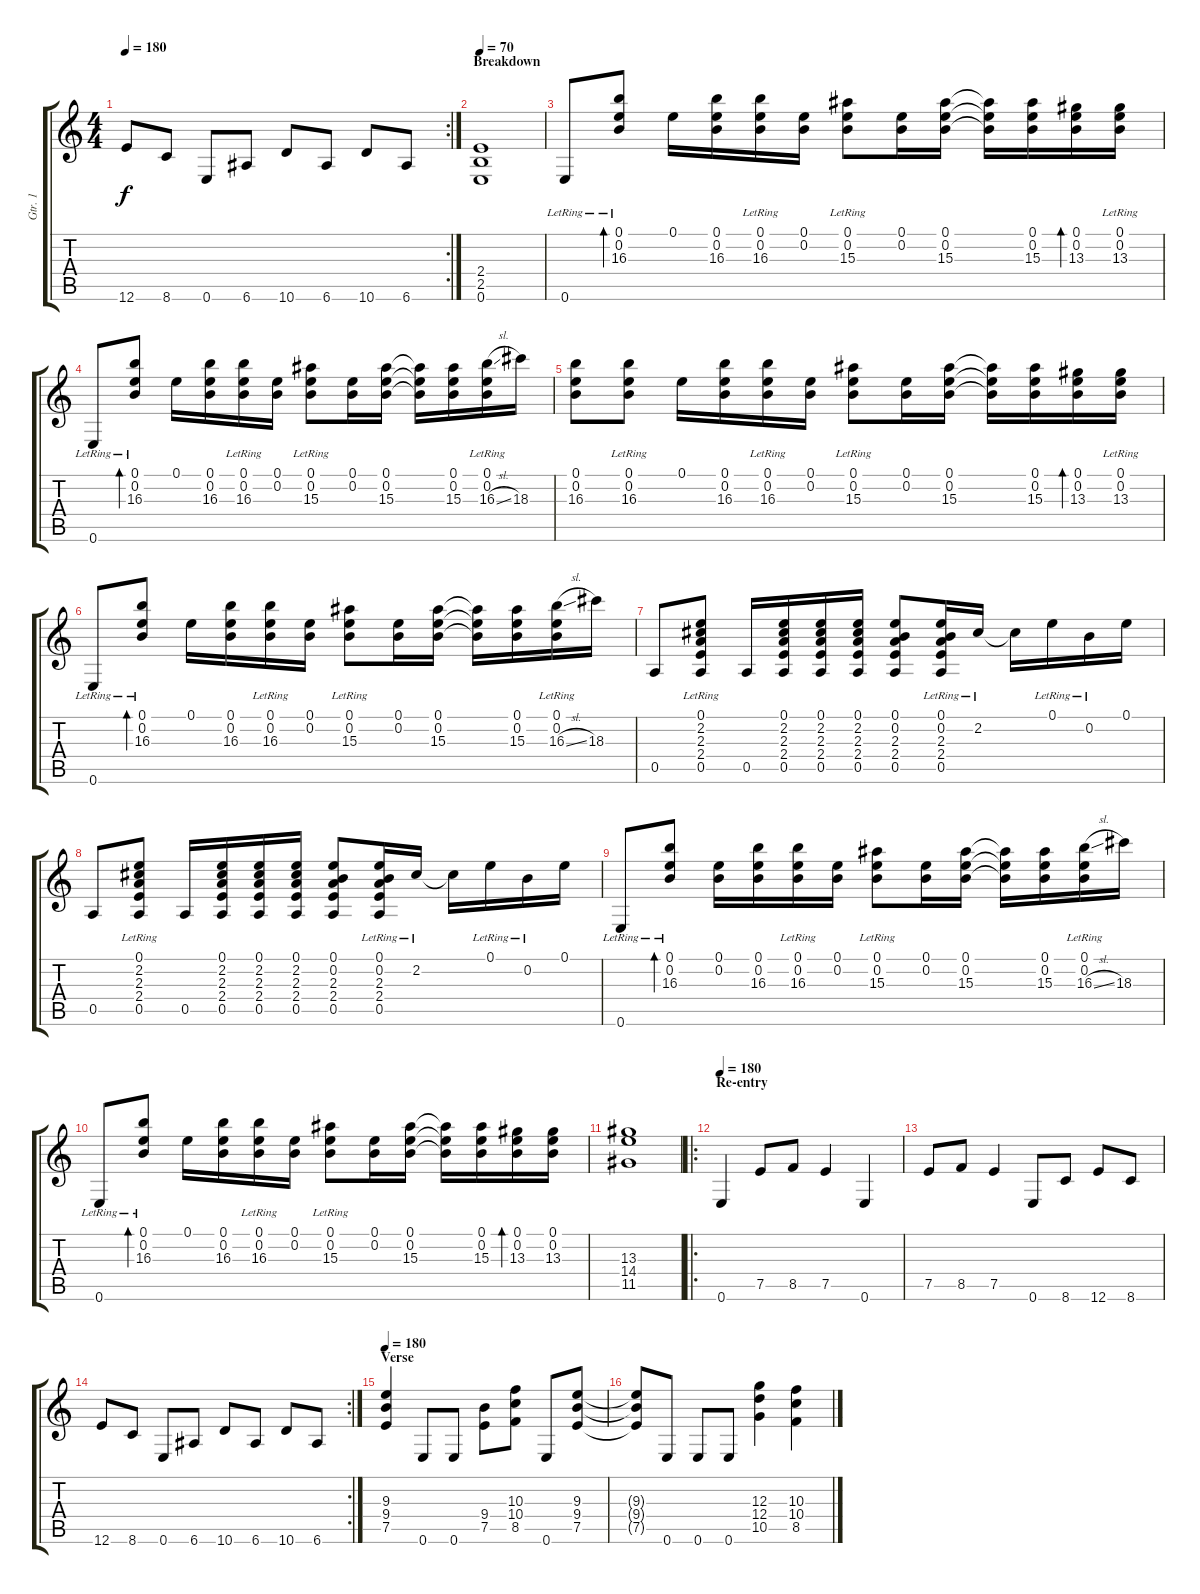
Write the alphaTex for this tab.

\track ("Gtr. 1" "Gtr. 1") {instrument distortionguitar}
\staff {score tabs}
\tuning (E4 B3 G3 D3 A2 E2) {hide}
\rc 2
\ts (4 4)
\tempo 180
\clef g2
\ks c
12.6.8{dy f} 8.6.8 0.6.8 6.6.8 10.6.8 6.6.8 10.6.8 6.6.8 |
\section ("" "Breakdown")
\tempo 70
(2.4 2.5 0.6).1 |
0.6{lr}.8{balance 8 instrument acousticguitarsteel} (0.1 0.2{lr} 16.3{lr}).8{bd 60} 0.1.16 (0.1 0.2 16.3).16 (0.1 0.2 16.3{lr}).16 (0.1 0.2).16 (0.1 0.2 15.3{lr}).8 (0.1 0.2).16 (0.1 0.2 15.3).16 (0.1{t} 0.2{t} 15.3{t}).16 (0.1 0.2 15.3).16 (0.1 0.2 13.3).16{bd 60} (0.1 0.2{lr} 13.3{lr}).16 |
0.6{lr}.8{instrument acousticguitarsteel} (0.1 0.2{lr} 16.3{lr}).8{bd 60} 0.1.16 (0.1 0.2 16.3).16 (0.1 0.2 16.3{lr}).16 (0.1 0.2).16 (0.1 0.2 15.3{lr}).8 (0.1 0.2).16 (0.1 0.2 15.3).16 (0.1{t} 0.2{t} 15.3{t}).16 (0.1 0.2 15.3).16 (0.1{lr} 0.2{lr} 16.3{sl}).16 18.3.16 |
(0.1 0.2 16.3).8{instrument acousticguitarsteel} (0.1 0.2{lr} 16.3{lr}).8 0.1.16 (0.1 0.2 16.3).16 (0.1 0.2 16.3{lr}).16 (0.1 0.2).16 (0.1 0.2 15.3{lr}).8 (0.1 0.2).16 (0.1 0.2 15.3).16 (0.1{t} 0.2{t} 15.3{t}).16 (0.1 0.2 15.3).16 (0.1 0.2 13.3).16{bd 60} (0.1 0.2{lr} 13.3{lr}).16 |
0.6{lr}.8{instrument acousticguitarsteel} (0.1 0.2{lr} 16.3{lr}).8{bd 60} 0.1.16 (0.1 0.2 16.3).16 (0.1 0.2 16.3{lr}).16 (0.1 0.2).16 (0.1 0.2 15.3{lr}).8 (0.1 0.2).16 (0.1 0.2 15.3).16 (0.1{t} 0.2{t} 15.3{t}).16 (0.1 0.2 15.3).16 (0.1{lr} 0.2{lr} 16.3{sl}).16 18.3.16 |
0.5.8 (0.1{lr} 2.2{lr} 2.3{lr} 2.4{lr} 0.5).8 0.5.16 (0.1 2.2 2.3 2.4 0.5).16 (0.1 2.2 2.3 2.4 0.5).16 (0.1 2.2 2.3 2.4 0.5).16 (0.1 0.2 2.3 2.4 0.5).8 (0.1{lr} 0.2 2.3{lr} 2.4{lr} 0.5{lr}).16 2.2{lr}.16 2.2{t}.16 0.1{lr}.16 0.2{lr}.16 0.1.16 |
0.5.8 (0.1{lr} 2.2{lr} 2.3{lr} 2.4{lr} 0.5).8 0.5.16 (0.1 2.2 2.3 2.4 0.5).16 (0.1 2.2 2.3 2.4 0.5).16 (0.1 2.2 2.3 2.4 0.5).16 (0.1 0.2 2.3 2.4 0.5).8 (0.1{lr} 0.2 2.3{lr} 2.4{lr} 0.5{lr}).16 2.2{lr}.16 2.2{t}.16 0.1{lr}.16 0.2{lr}.16 0.1.16 |
0.6{lr}.8{instrument acousticguitarsteel} (0.1 0.2 16.3{lr}).8{bd 60} (0.1 0.2).16 (0.1 0.2 16.3).16 (0.1 0.2 16.3{lr}).16 (0.1 0.2).16 (0.1 0.2 15.3{lr}).8 (0.1 0.2).16 (0.1 0.2 15.3).16 (0.1{t} 0.2{t} 15.3{t}).16 (0.1 0.2 15.3).16 (0.1{lr} 0.2{lr} 16.3{sl}).16 18.3.16 |
0.6{lr}.8{balance 8 instrument acousticguitarsteel} (0.1 0.2{lr} 16.3{lr}).8{bd 60} 0.1.16 (0.1 0.2 16.3).16 (0.1 0.2 16.3{lr}).16 (0.1 0.2).16 (0.1 0.2 15.3{lr}).8 (0.1 0.2).16 (0.1 0.2 15.3).16 (0.1{t} 0.2{t} 15.3{t}).16 (0.1 0.2 15.3).16 (0.1 0.2 13.3).16{bd 60} (0.1 0.2 13.3).16 |
(13.3 14.4 11.5).1 |
\ro
\section ("" "Re-entry")
\tempo 180
0.6.4{balance 0 instrument distortionguitar} 7.5.8 8.5.8 7.5.4 0.6.4 |
7.5.8 8.5.8 7.5.4 0.6.8 8.6.8 12.6.8 8.6.8 |
\rc 2
12.6.8 8.6.8 0.6.8 6.6.8 10.6.8 6.6.8 10.6.8 6.6.8 |
\section ("" "Verse")
\tempo 180
(9.3 9.4 7.5).4{instrument distortionguitar} 0.6.8 0.6.8 (9.4 7.5).8 (10.3 10.4 8.5).8 0.6.8 (9.3 9.4 7.5).8 |
(9.3{t} 9.4{t} 7.5{t}).8 0.6.8 0.6.8 0.6.8 (12.3 12.4 10.5).4 (10.3 10.4 8.5).4
